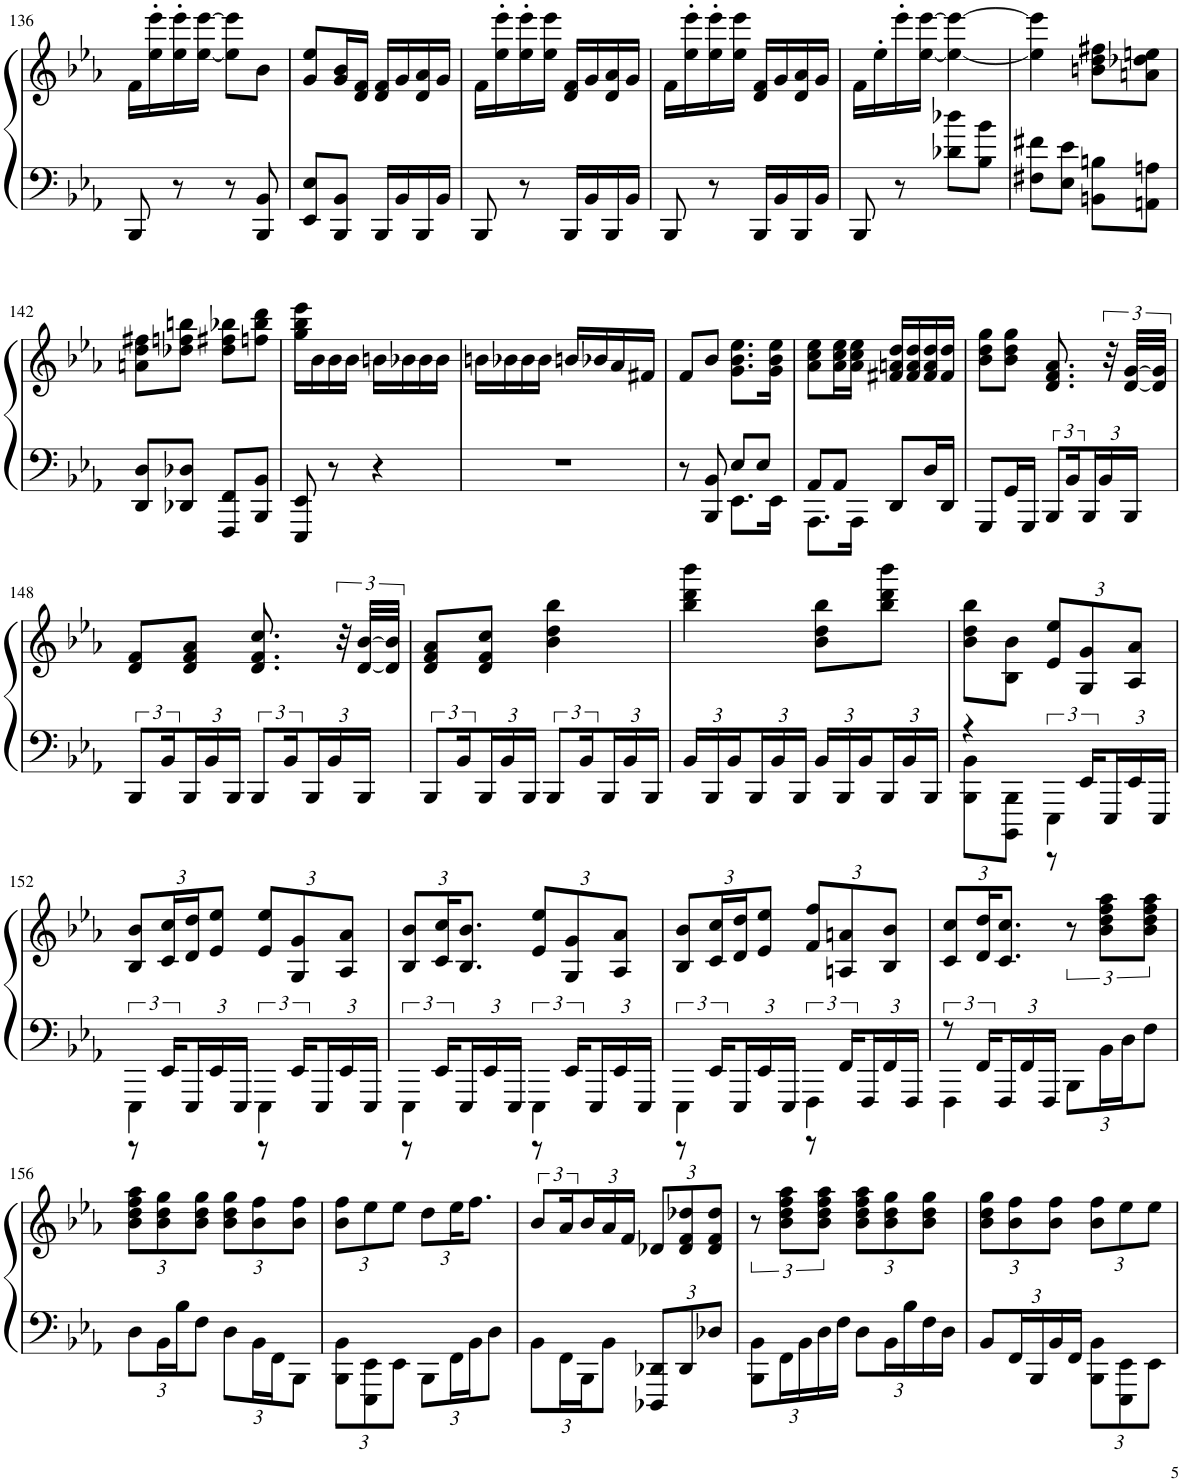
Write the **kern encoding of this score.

**kern	**kern
*part1	*part1
*staff2	*staff1
*I"Piano	*
*I'Pno.	*
!!LO:PB:g=z
*clefF4	*clefG2
*k[b-e-a-]	*k[b-e-a-]
*M2/4	*M2/4
=136	=136
8BBB-/	16f\LL
.	16ee-\' 16eee-\'
8r	16ee-\' 16eee-\'
.	[16ee-\ [16eee-\JJ
8r	8ee-\] 8eee-\]L
8BBB-/ 8BB-/	8b-\J
=137	=137
8EE-/ 8E-/L	8g/ 8ee-/L
8BBB-/ 8BB-/J	16g/ 16b-/L
.	16d/ 16f/JJ
16BBB-/LL	16d/ 16f/LL
16BB-/	16g/
16BBB-/	16d/ 16a-/
16BB-/JJ	16g/JJ
=138	=138
8BBB-/	16f\LL
.	16ee-\' 16eee-\'
8r	16ee-\' 16eee-\'
.	16ee-\ 16eee-\JJ
16BBB-/LL	16d/ 16f/LL
16BB-/	16g/
16BBB-/	16d/ 16a-/
16BB-/JJ	16g/JJ
=139	=139
8BBB-/	16f\LL
.	16ee-\' 16eee-\'
8r	16ee-\' 16eee-\'
.	16ee-\ 16eee-\JJ
16BBB-/LL	16d/ 16f/LL
16BB-/	16g/
16BBB-/	16d/ 16a-/
16BB-/JJ	16g/JJ
=140	=140
8BBB-/	16f\LL
.	16ee-'\
8r	16eee-'\
.	[16ee-\ [16eee-\JJ
8d-X\ 8dd-X\L	4ee-\_ 4eee-\_
8B-\ 8b-\J	.
=141	=141
8F#X\ 8f#X\L	4ee-\] 4eee-\]
8E-\ 8e-\J	.
8BBn\ 8Bn\L	8bn\ 8dd\ 8ff#X\L
8AAn\ 8An\J	8an\ 8dd-X\ 8een\J
!!LO:LB:g=z
=142	=142
8DD/ 8D/L	8an\ 8dd\ 8ff#X\L
8DD-X/ 8D-X/J	8dd-X\ 8ffn\ 8bbn\J
8FFF/ 8FF/L	8dd-\ 8ff#X\ 8bb-X\L
8BBB-/ 8BB-/J	8ffn\ 8bb-\ 8ddd\J
=143	=143
8EEE-/ 8EE-/	16gg\ 16bb-\ 16eee-\LL
.	16b-\
8r	16b-\
.	16b-\JJ
4r	16bn\LL
.	16b-X\
.	16b-\
.	16b-\JJ
=144	=144
2r	16bn\LL
.	16b-X\
.	16b-\
.	16b-\JJ
.	16bn/LL
.	16b-X/
.	16a-/
.	16f#X/JJ
=145	=145
*^	*
8r	4ryy	8f/L
8BBB-/ 8BB-/	.	8b-/J
8.EE-\L	8E-/L	8.g\ 8.b-\ 8.ee-\L
.	8E-/J	.
16EE-\Jk	.	16g\ 16b-\ 16ee-\Jk
=146	=146	=146
8.AAA-\L	8AA-/L	8a-\ 8cc\ 8ee-\L
.	8AA-/J	16a-\ 16cc\ 16ee-\L
16AAA-\Jk	.	16a-\ 16cc\ 16ee-\JJ
8DD/L	4ryy	16f#X/ 16an/ 16dd/LL
.	.	16f#/ 16a/ 16dd/
16D/L	.	16f#/ 16a/ 16dd/
16DD/JJ	.	16f#/ 16dd/JJ
*v	*v	*
=147	=147
8GGG/L	8b-\ 8dd\ 8gg\L
16GG/L	8b-\ 8dd\ 8gg\J
16GGG/JJ	.
12BBB-/L	8.d/ 8.f/ 8.a-/
24BB-/L	.
*Xbrackettup	*
24BBB-/	.
24BB-/	.
.	48r
24BBB-/JJ	[48d/ [48g/LLL
.	48d/] 48g/]JJJ
!!LO:LB:g=z
=148	=148
*brackettup	*
12BBB-/L	8d/ 8f/L
24BB-/L	.
*Xbrackettup	*
24BBB-/	8d/ 8f/ 8a-/J
24BB-/	.
24BBB-/JJ	.
*brackettup	*
12BBB-/L	8.d/ 8.f/ 8.cc/
24BB-/L	.
*Xbrackettup	*
24BBB-/	.
24BB-/	.
.	48r
24BBB-/JJ	[48d/ [48b-/LLL
.	48d/] 48b-/]JJJ
=149	=149
*brackettup	*
12BBB-/L	8d/ 8f/ 8a-/L
24BB-/L	.
*Xbrackettup	*
24BBB-/	8d/ 8f/ 8cc/J
24BB-/	.
24BBB-/JJ	.
*brackettup	*
12BBB-/L	4b-\ 4dd\ 4bb-\
24BB-/L	.
*Xbrackettup	*
24BBB-/	.
24BB-/	.
24BBB-/JJ	.
=150	=150
24BB-/LL	4bb-\ 4ddd\ 4bbb-\
24BBB-/	.
24BB-/	.
24BBB-/	.
24BB-/	.
24BBB-/JJ	.
24BB-/LL	8b-\ 8dd\ 8bb-\L
24BBB-/	.
24BB-/	.
24BBB-/	8bb-\ 8ddd\ 8bbb-\J
24BB-/	.
24BBB-/JJ	.
=151	=151
*^	*
4r	8BBB-\ 8BB-\L	8b-\ 8dd\ 8bb-\L
.	8BBBB-\ 8BBB-\J	8B-\ 8b-\J
*	*brackettup	*Xbrackettup
4EEE-\	12r	12e-/ 12ee-/L
.	24EE-/LL	12G/ 12g/
*	*Xbrackettup	*
.	24EEE-/	.
.	24EE-/	12A-/ 12a-/J
.	24EEE-/JJ	.
!!LO:LB:g=z
=152	=152	=152
*	*brackettup	*
4EEE-\	12r	12B-/ 12b-/L
.	24EE-/LL	24c/ 24cc/L
*	*Xbrackettup	*
.	24EEE-/	24d/ 24dd/J
.	24EE-/	12e-/ 12ee-/J
.	24EEE-/JJ	.
*	*brackettup	*
4EEE-\	12r	12e-/ 12ee-/L
.	24EE-/LL	12G/ 12g/
*	*Xbrackettup	*
.	24EEE-/	.
.	24EE-/	12A-/ 12a-/J
.	24EEE-/JJ	.
=153	=153	=153
*	*brackettup	*
4EEE-\	12r	12B-/ 12b-/L
.	24EE-/LL	24c/ 24cc/K
*	*Xbrackettup	*
.	24EEE-/	12.B-/ 12.b-/J
.	24EE-/	.
.	24EEE-/JJ	.
*	*brackettup	*
4EEE-\	12r	12e-/ 12ee-/L
.	24EE-/LL	12G/ 12g/
*	*Xbrackettup	*
.	24EEE-/	.
.	24EE-/	12A-/ 12a-/J
.	24EEE-/JJ	.
=154	=154	=154
*	*brackettup	*
4EEE-\	12r	12B-/ 12b-/L
.	24EE-/LL	24c/ 24cc/L
*	*Xbrackettup	*
.	24EEE-/	24d/ 24dd/J
.	24EE-/	12e-/ 12ee-/J
.	24EEE-/JJ	.
*	*brackettup	*
4FFF\	12r	12f/ 12ff/L
.	24FF/LL	12An/ 12an/
*	*Xbrackettup	*
.	24FFF/	.
.	24FF/	12B-/ 12b-/J
.	24FFF/JJ	.
=155	=155	=155
*brackettup	*	*
12r	4FFF\	12c/ 12cc/L
24FF/LL	.	24d/ 24dd/K
*Xbrackettup	*	*
24FFF/	.	12.c/ 12.cc/J
24FF/	.	.
24FFF/JJ	.	.
*	*	*brackettup
12BBB-\L	4ryy	12r
24BB-\L	.	12b-\ 12dd\ 12ff\ 12aa-\L
24D\J	.	.
12F\J	.	12b-\ 12dd\ 12ff\ 12aa-\J
*v	*v	*
!!LO:LB:g=z
=156	=156
*	*Xbrackettup
12D\L	12b-\ 12dd\ 12ff\ 12aa-\L
24BB-\L	12b-\ 12dd\ 12gg\
24B-\J	.
12F\J	12b-\ 12dd\ 12gg\J
12D\L	12b-\ 12dd\ 12gg\L
24BB-\L	12b-\ 12ff\
24FF\J	.
12BBB-\J	12b-\ 12ff\J
=157	=157
12BBB-\ 12BB-\L	12b-\ 12ff\L
12EEE-\ 12EE-\	12ee-\
12EE-\J	12ee-\J
12BBB-\L	12dd\L
24FF\L	24ee-\K
24BB-\J	12.ff\J
12D\J	.
=158	=158
*	*brackettup
12BB-\L	12b-/L
24FF\L	24a-/L
*	*Xbrackettup
24BBB-\J	24b-/
12BB-\J	24a-/
.	24f/JJ
12DDD-X/ 12DD-X/L	12d-X/L
12DD-/	12d-/ 12f/ 12dd-X/
12D-X/J	12d-/ 12f/ 12dd-/J
=159	=159
*	*brackettup
12BBB-\ 12BB-\L	12r
24FF\L	12b-\ 12dd\ 12ff\ 12aa-\L
24BB-\	.
24D\	12b-\ 12dd\ 12ff\ 12aa-\J
24F\JJ	.
*	*Xbrackettup
12D\L	12b-\ 12dd\ 12ff\ 12aa-\L
24BB-\L	12b-\ 12dd\ 12gg\
24B-\	.
24F\	12b-\ 12dd\ 12gg\J
24D\JJ	.
=160	=160
12BB-/L	12b-\ 12dd\ 12gg\L
24FF/L	12b-\ 12ff\
24BBB-/	.
24BB-/	12b-\ 12ff\J
24FF/JJ	.
12BBB-\ 12BB-\L	12b-\ 12ff\L
12EEE-\ 12EE-\	12ee-\
12EE-\J	12ee-\J
=	=
*-	*-
